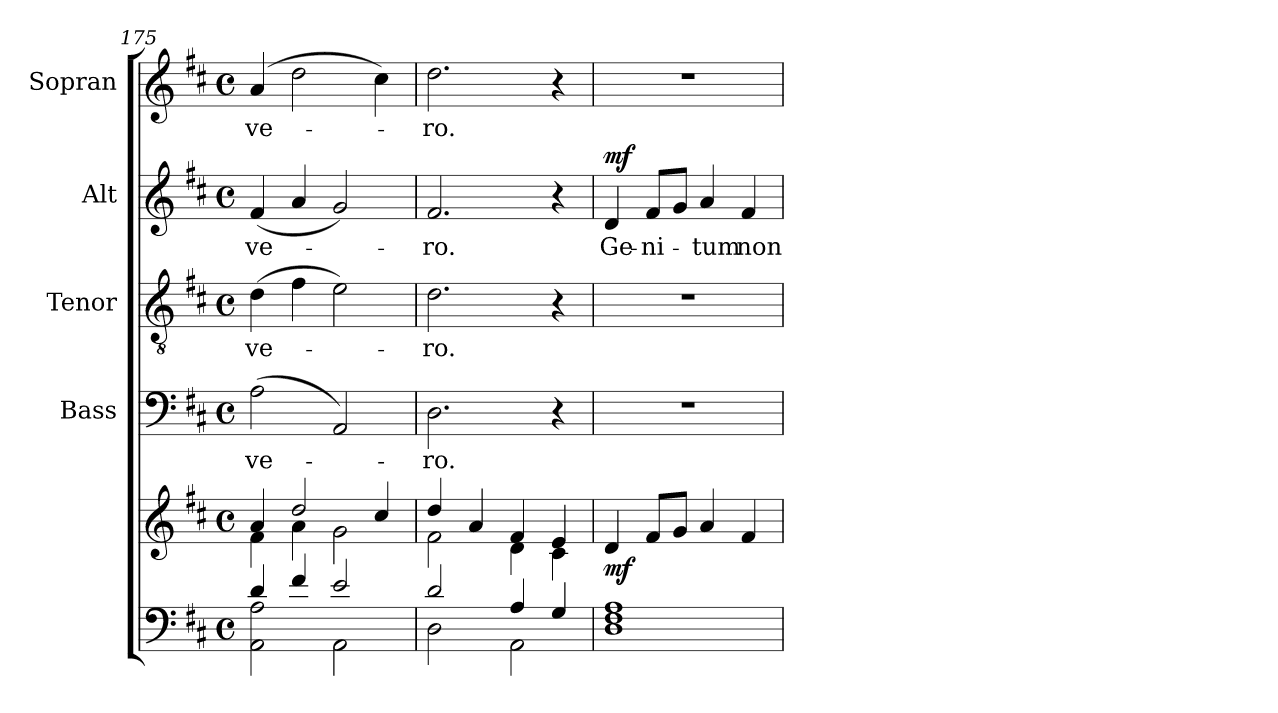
**kern	**kern	**dynam	**kern	**text	**kern	**text	**kern	**text	**dynam	**kern	**text
*part5	*part5	*part5	*part4	*part4	*part3	*part3	*part2	*part2	*part2	*part1	*part1
*staff6	*staff5	*staff5/6	*staff4	*staff4	*staff3	*staff3	*staff2	*staff2	*staff2	*staff1	*staff1
*	*	*	*I"Bass	*	*I"Tenor	*	*I"Alt	*	*	*I"Sopran	*
*	*	*	*I'B.	*	*I'T.	*	*I'A.	*	*	*I'S.	*
!!LO:PB:g=z
*clefF4	*clefG2	*	*clefF4	*	*clefGv2	*	*clefG2	*	*	*clefG2	*
*k[f#c#]	*k[f#c#]	*	*k[f#c#]	*	*k[f#c#]	*	*k[f#c#]	*	*	*k[f#c#]	*
*D:	*D:	*	*D:	*	*D:	*	*D:	*	*	*D:	*
*M4/4	*M4/4	*	*M4/4	*	*M4/4	*	*M4/4	*	*	*M4/4	*
*met(c)	*met(c)	*	*met(c)	*	*met(c)	*	*met(c)	*	*	*met(c)	*
=175	=175	=175	=175	=175	=175	=175	=175	=175	=175	=175	=175
*^	*^	*	*	*	*	*	*	*	*	*	*
!	!	!	!	!	!	!LO:LY:b	!	!LO:LY:b	!	!LO:LY:b	!	!	!LO:LY:b
4d/	2AA\ 2A\	4a/	4f#\	.	(>2A\	ve-	(>4d\	ve-	(<4f#/	ve-	.	(4a/	ve-
4f#/	.	2dd/	4a\	.	.	.	4f#\	.	4a/	.	.	2dd\	.
2e/	2AA\	.	2g\	.	2AA/)	.	2e\)	.	2g/)	.	.	.	.
.	.	4cc#/	.	.	.	.	.	.	.	.	.	4cc#\)	.
=176	=176	=176	=176	=176	=176	=176	=176	=176	=176	=176	=176	=176	=176
!	!	!	!	!	!	!LO:LY:b	!	!LO:LY:b	!	!LO:LY:b	!	!	!LO:LY:b
2d/	2D\	4dd/	2f#\	.	2.D\	-ro.	2.d\	-ro.	2.f#/	-ro.	.	2.dd\	-ro.
.	.	4a/	.	.	.	.	.	.	.	.	.	.	.
4A/	2AA\	4f#/	4d\	.	.	.	.	.	.	.	.	.	.
4G/	.	4e/	4c#\	.	4r	.	4r	.	4r	.	.	4r	.
=177	=177	=177	=177	=177	=177	=177	=177	=177	=177	=177	=177	=177	=177
!	!	!	!	!LO:DY:b	!	!	!	!	!	!LO:LY:b	!LO:DY:a	!	!
*	*	*v	*v	*	*	*	*	*	*	*	*	*	*
1F# 1A	1D	4d/	mf	1r	.	1r	.	4d/	Ge-	mf	1r	.
!	!	!	!	!	!	!	!	!	!LO:LY:b	!	!	!
.	.	8f#/L	.	.	.	.	.	8f#/L	-ni-	.	.	.
.	.	8g/J	.	.	.	.	.	8g/J	.	.	.	.
!	!	!	!	!	!	!	!	!	!LO:LY:b	!	!	!
.	.	4a/	.	.	.	.	.	4a/	-tum	.	.	.
!	!	!	!	!	!	!	!	!	!LO:LY:b	!	!	!
.	.	4f#/	.	.	.	.	.	4f#/	non	.	.	.
*v	*v	*	*	*	*	*	*	*	*	*	*	*
=	=	=	=	=	=	=	=	=	=	=	=
*-	*-	*-	*-	*-	*-	*-	*-	*-	*-	*-	*-
